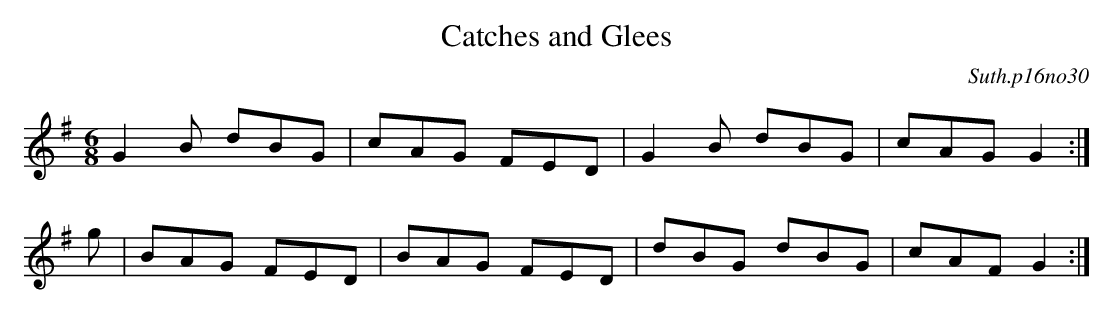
X:1
T:Catches and Glees
C:Suth.p16no30
M:6/8
L:1/8
K:G
G2B dBG|cAG FED|G2B dBG|cAG G2:|
g|BAG FED|BAG FED|dBG dBG|cAFG2:|
